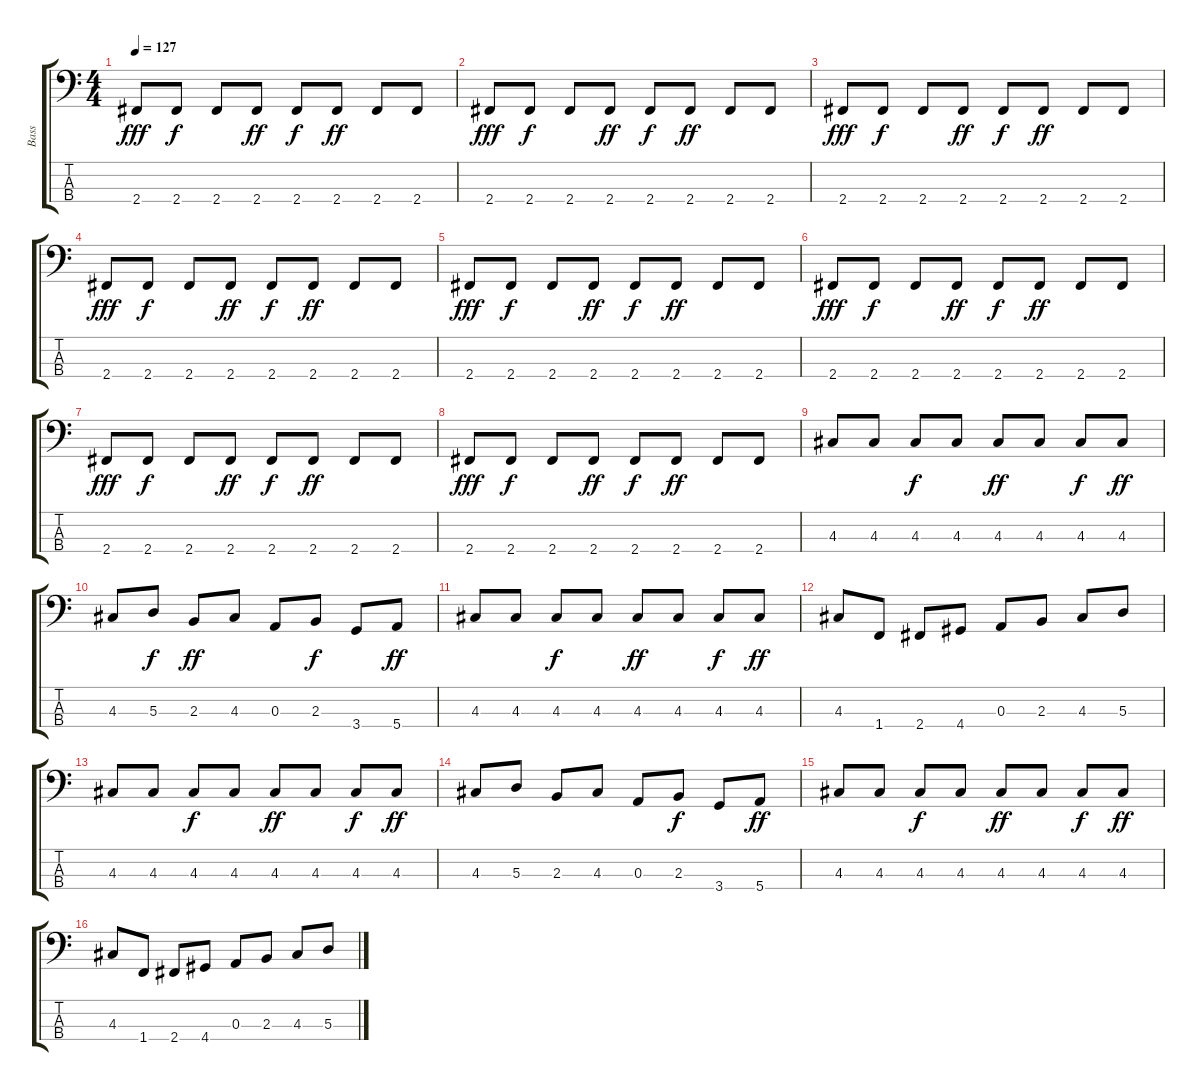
\track ("Bass" "Bass") {instrument electricbassfinger}
\staff {score tabs}
\tuning (G2 D2 A1 E1) {hide}
\ts (4 4)
\tempo 127
\clef f4
\ks c
2.4.8{dy fff} 2.4.8{dy f} 2.4.8 2.4.8{dy ff} 2.4.8{dy f} 2.4.8{dy ff} 2.4.8 2.4.8 |
2.4.8{dy fff} 2.4.8{dy f} 2.4.8 2.4.8{dy ff} 2.4.8{dy f} 2.4.8{dy ff} 2.4.8 2.4.8 |
2.4.8{dy fff} 2.4.8{dy f} 2.4.8 2.4.8{dy ff} 2.4.8{dy f} 2.4.8{dy ff} 2.4.8 2.4.8 |
2.4.8{dy fff} 2.4.8{dy f} 2.4.8 2.4.8{dy ff} 2.4.8{dy f} 2.4.8{dy ff} 2.4.8 2.4.8 |
2.4.8{dy fff} 2.4.8{dy f} 2.4.8 2.4.8{dy ff} 2.4.8{dy f} 2.4.8{dy ff} 2.4.8 2.4.8 |
2.4.8{dy fff} 2.4.8{dy f} 2.4.8 2.4.8{dy ff} 2.4.8{dy f} 2.4.8{dy ff} 2.4.8 2.4.8 |
2.4.8{dy fff} 2.4.8{dy f} 2.4.8 2.4.8{dy ff} 2.4.8{dy f} 2.4.8{dy ff} 2.4.8 2.4.8 |
2.4.8{dy fff} 2.4.8{dy f} 2.4.8 2.4.8{dy ff} 2.4.8{dy f} 2.4.8{dy ff} 2.4.8 2.4.8 |
4.3.8 4.3.8 4.3.8{dy f} 4.3.8 4.3.8{dy ff} 4.3.8 4.3.8{dy f} 4.3.8{dy ff} |
4.3.8 5.3.8{dy f} 2.3.8{dy ff} 4.3.8 0.3.8 2.3.8{dy f} 3.4.8 5.4.8{dy ff} |
4.3.8 4.3.8 4.3.8{dy f} 4.3.8 4.3.8{dy ff} 4.3.8 4.3.8{dy f} 4.3.8{dy ff} |
4.3.8 1.4.8 2.4.8 4.4.8 0.3.8 2.3.8 4.3.8 5.3.8 |
4.3.8 4.3.8 4.3.8{dy f} 4.3.8 4.3.8{dy ff} 4.3.8 4.3.8{dy f} 4.3.8{dy ff} |
4.3.8 5.3.8 2.3.8 4.3.8 0.3.8 2.3.8{dy f} 3.4.8 5.4.8{dy ff} |
4.3.8 4.3.8 4.3.8{dy f} 4.3.8 4.3.8{dy ff} 4.3.8 4.3.8{dy f} 4.3.8{dy ff} |
4.3.8 1.4.8 2.4.8 4.4.8 0.3.8 2.3.8 4.3.8 5.3.8
